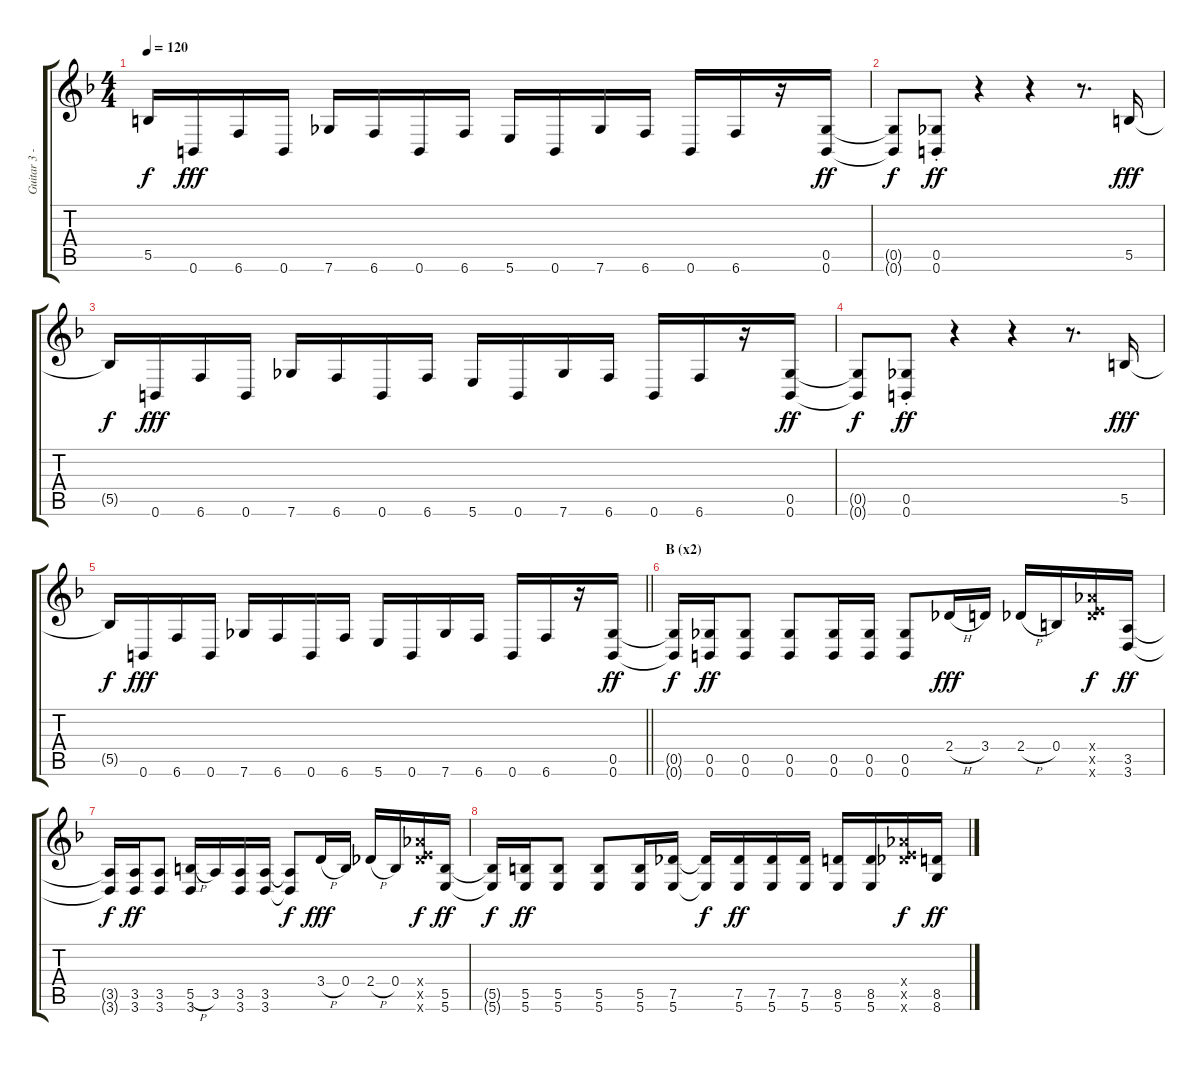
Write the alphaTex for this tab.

\track ("Guitar 3 - Aoi" "Guitar 3 -") {instrument distortionguitar}
\staff {score tabs}
\tuning (Db4 Ab3 E3 B2 Gb2 B1) {hide}
\ts (4 4)
\tempo 120
\clef g2
\ks f
5.5{t}.16{dy f} 0.6.16{dy fff} 6.6.16 0.6.16 7.6.16 6.6.16 0.6.16 6.6.16 5.6.16 0.6.16 7.6.16 6.6.16 0.6.16 6.6.16 r.16 (0.5 0.6).16{dy ff} |
(0.5{t} 0.6{t}).8{dy f} (0.5{st} 0.6{st}).8{dy ff} r.4 r.4 r.8{d} 5.5.16{dy fff} |
5.5{t}.16{dy f} 0.6.16{dy fff} 6.6.16 0.6.16 7.6.16 6.6.16 0.6.16 6.6.16 5.6.16 0.6.16 7.6.16 6.6.16 0.6.16 6.6.16 r.16 (0.5 0.6).16{dy ff} |
(0.5{t} 0.6{t}).8{dy f} (0.5{st} 0.6{st}).8{dy ff} r.4 r.4 r.8{d} 5.5.16{dy fff} |
\barLineRight lightlight
5.5{t}.16{dy f} 0.6.16{dy fff} 6.6.16 0.6.16 7.6.16 6.6.16 0.6.16 6.6.16 5.6.16 0.6.16 7.6.16 6.6.16 0.6.16 6.6.16 r.16 (0.5 0.6).16{dy ff} |
\section ("" "B (x2)")
(0.5{t} 0.6{t}).16{dy f} (0.5 0.6).16{dy ff} (0.5 0.6).8 (0.5 0.6).8 (0.5 0.6).16 (0.5 0.6).16 (0.5 0.6).8 2.4{h}.16{dy fff} 3.4.16 2.4{h}.16 0.4.16 (9.4{x} 10.5{x} 14.6{x}).16{dy f} (3.5 3.6).16{dy ff} |
(3.5{t} 3.6{t}).16{dy f} (3.5 3.6).16{dy ff} (3.5 3.6).8 (5.5{h} 3.6).16 3.5.16 (3.5 3.6).16 (3.5 3.6).16 (3.5{t} 3.6{t}).8{dy f} 3.4{h}.16{dy fff} 0.4.16 2.4{h}.16 0.4.16 (9.4{x} 10.5{x} 14.6{x}).16{dy f} (5.5 5.6).16{dy ff} |
(5.5{t} 5.6{t}).16{dy f} (5.5 5.6).16{dy ff} (5.5 5.6).8 (5.5 5.6).8 (5.5 5.6).16 (7.5 5.6).16 (7.5{t} 5.6{t}).16{dy f} (7.5 5.6).16{dy ff} (7.5 5.6).16 (7.5 5.6).16 (8.5 5.6).16 (8.5 5.6).16 (9.4{x} 10.5{x} 14.6{x}).16{dy f} (8.5 8.6).16{dy ff}
